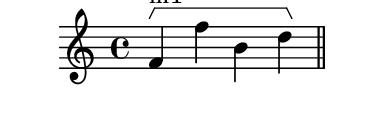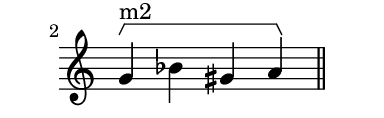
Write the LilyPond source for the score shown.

\version "2.11.64"

\include "../config/lib.ly"

\score {
  \new Staff {
    \time 4/4
    \relative c' {
      \bracketUp
      f\startGroup^\markup{m1} f' b, d\stopGroup
      \bar "||"
      g,\startGroup^\markup{m2} bes gis a\stopGroup
      \bar "||"
    }
  }
  \layout {
    \context {
      \Staff \consists "Horizontal_bracket_engraver"
    }
  }
}
\paper {
  paper-width = 6.5\cm
  paper-height = 2\cm
  line-width = 7.5\cm
  top-margin = -.4\cm
  left-margin = .1\cm
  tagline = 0
  indent = 0
}
